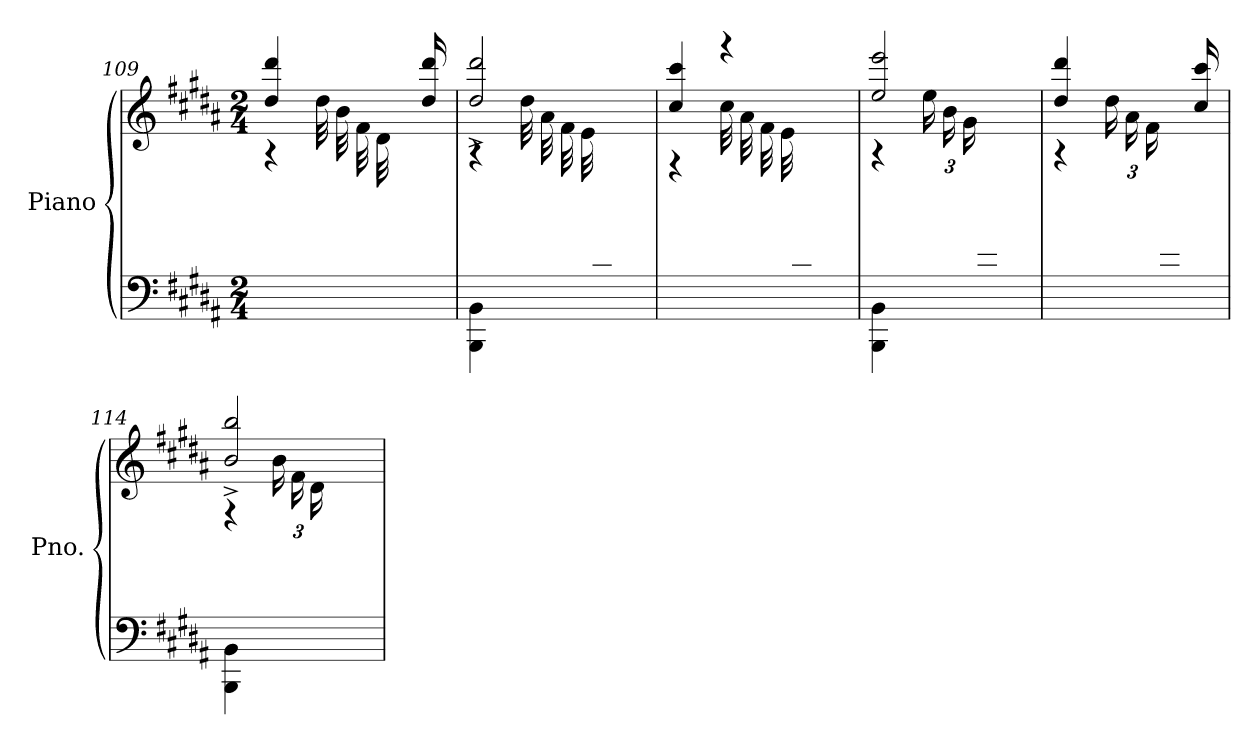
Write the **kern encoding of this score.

**kern	**kern
*part1	*part1
*staff2	*staff1
*I"Piano	*
*I'Pno.	*
*clefF4	*clefG2
*k[f#c#g#d#a#]	*k[f#c#g#d#a#]
*M2/4	*M2/4
=109	=109
*^	*^
4.ryy	2ryy	4rA	4dd#/ 4ddd#/
.	.	(32dd#\LLL	8.ryy
.	.	32b\	.
.	.	32f#\	.
.	.	32d#\J	.
24B/	.	8ryy	.
24F#/	.	.	.
.	.	.	16dd#/ 16ddd#/
24D#`/JJ)	.	.	.
=110	=110	=110	=110
4.ryy	4BBB\ 4BB\	4rA	2dd#/^ 2ddd#/^
.	4ryy	(>32dd#\LLL	.
.	.	32a#\	.
.	.	32f#\	.
.	.	32e\J	.
24d#/	.	8ryy	.
24A#/	.	.	.
24F#`/JJ)	.	.	.
=111	=111	=111	=111
4.ryy	2ryy	4rF	4cc#/ 4ccc#/
.	.	(32cc#\LLL	4rggg
.	.	32a#\	.
.	.	32f#\	.
.	.	32e\J	.
24c#/	.	8ryy	.
24A#/	.	.	.
24F#`/JJ)	.	.	.
=112	=112	=112	=112
4.ryy	4BBB\ 4BB\	4rA	2ee/ 2eee/
*	*	*Xbrackettup	*
.	4ryy	(24ee\LL	.
.	.	24b\	.
.	.	24g#\	.
24e/	.	8ryy	.
24B/	.	.	.
24G#`/JJ)	.	.	.
!!LO:LB:g=z	!!
=113	=113	=113	=113
4.ryy	2ryy	4rA	4dd#/ 4ddd#/
.	.	(24dd#\LL	8.ryy
.	.	24a#\	.
.	.	24f#\	.
24e/	.	8ryy	.
24A#/	.	.	.
.	.	.	16cc#/ 16ccc#/
24F#`/JJ)	.	.	.
=114	=114	=114	=114
4.ryy	4BBB\ 4BB\	4rF	2b/^ 2bb/^
.	4ryy	(24b\LL	.
.	.	24f#\	.
.	.	24d#\	.
24B/	.	8ryy	.
24F#/	.	.	.
24D#`/JJ)	.	.	.
*v	*v	*	*
*	*v	*v
=	=
*-	*-
